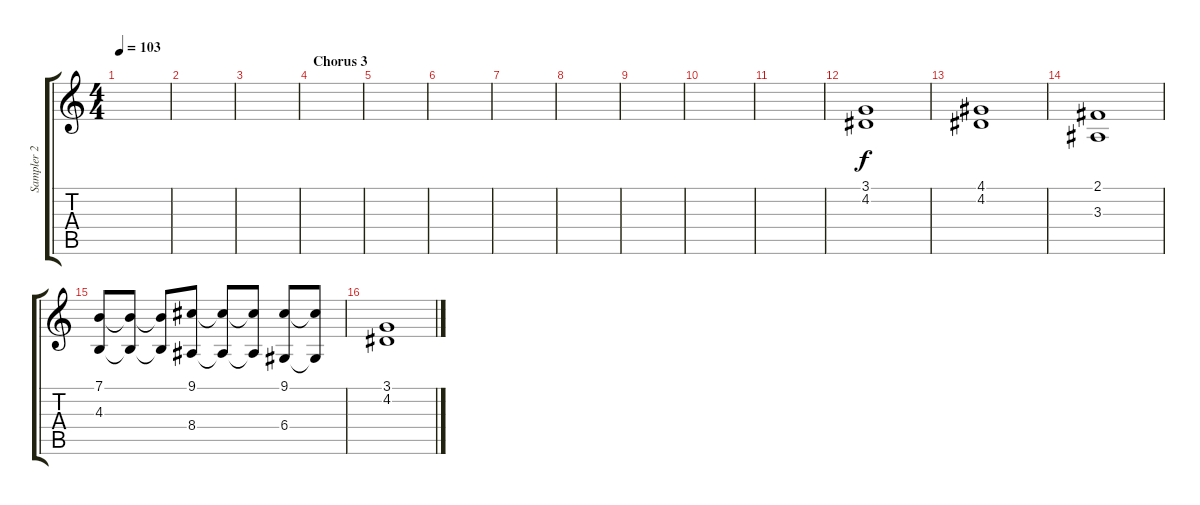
\track ("Sampler 2" "Sampler 2") {instrument electricpiano1}
\staff {score tabs}
\tuning (E4 B3 G3 D3 A2 E2) {hide}
\ts (4 4)
\tempo 103
\clef g2
\ks c
|
|
|
\section ("" "Chorus 3")
|
|
|
|
|
|
|
|
(3.1 4.2).1 |
(4.1 4.2).1 |
(2.1 3.3).1 |
(7.1 4.3).8 (7.1{t} 4.3{t}).8 (7.1{t} 4.3{t}).8 (9.1 8.4).8 (9.1{t} 8.4{t}).8 (9.1{t} 8.4{t}).8 (9.1 6.4).8 (9.1{t} 6.4{t}).8 |
(3.1 4.2).1
